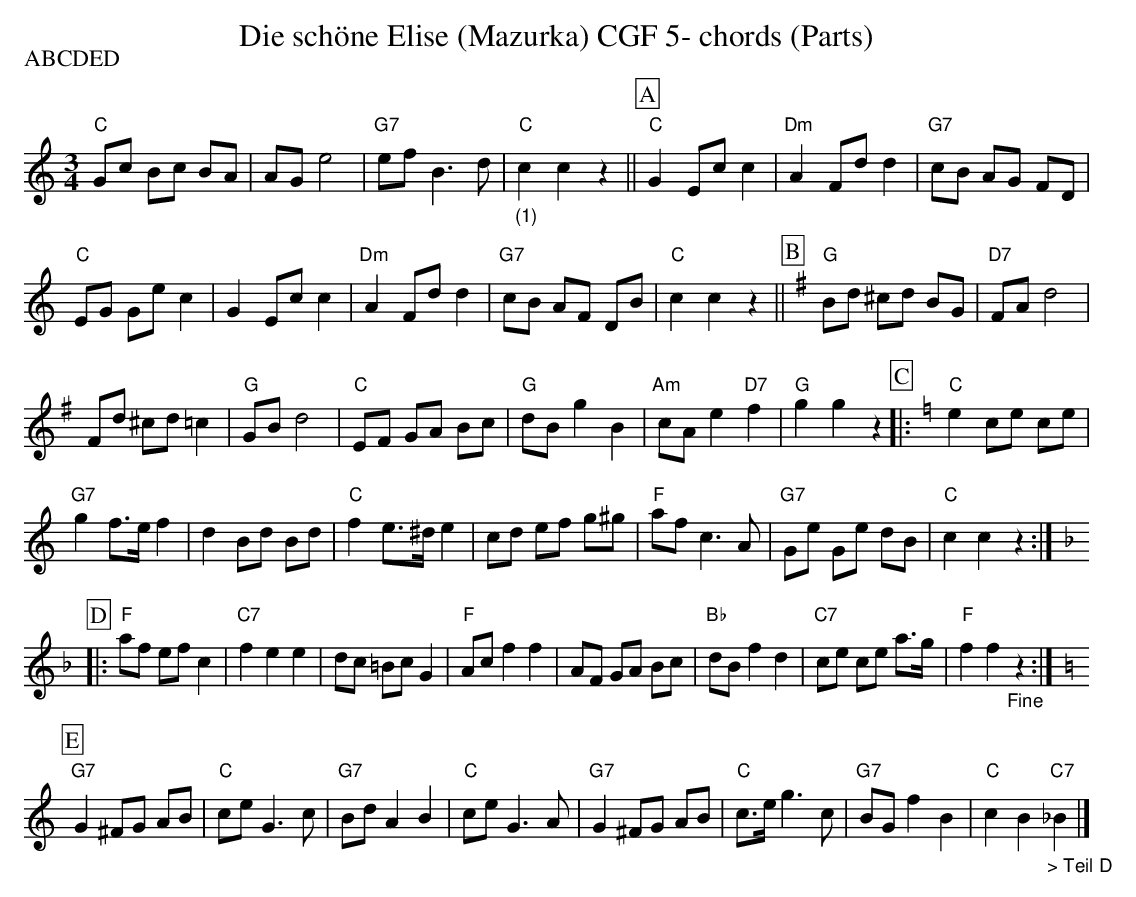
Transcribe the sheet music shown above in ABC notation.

X:1
T:Die schöne Elise (Mazurka) CGF 5- chords (Parts)
P:ABCDED
M:3/4
L:1/8
K:Cmaj%%MIDI gchordon
"C"Gc Bc BA | AGe4 | "G7"efB3d | "C""_(1)"c2c2z2 || [P:A] "C"G2Ecc2 | "Dm"A2Fdd2 | "G7"cB AG FD |
"C"EG Gec2 | G2Ecc2 | "Dm"A2Fdd2 | "G7"cB AF DB | "C"c2c2z2 || [P:B] [K:Gmaj] "G"Bd ^cd BG | "D7"FAd4 |
Fd ^cd =c2 | "G"GBd4 | "C"EF GA Bc | "G"dBg2B2 | "Am"cAe2"D7"f2 | "G"g2g2z2 [P:C] |: [K:Cmaj] "C"e2ce ce |
"G7"g2f>ef2 | d2Bd Bd | "C"f2e>^de2 | cd ef g^g | "F"afc3A | "G7"Ge Ge dB | "C"c2c2z2 :| [K:Fmaj]
[P:D] |: "F"af efc2 | "C7"f2e2e2 | dc =BcG2 | "F"Acf2f2 | AF GA Bc | "Bb"dBf2d2 | "C7"ce ce a>g | "F"f2f2"_Fine"z2 :| [P:E] [K:Cmaj]
"G7"G2^FG AB | "C"ceG3c | "G7"BdA2B2 | "C"ceG3A | "G7"G2^FG AB | "C"c>eg3c | "G7"BGf2B2 | "C"c2B2"C7""_> Teil D"_B2 |]
